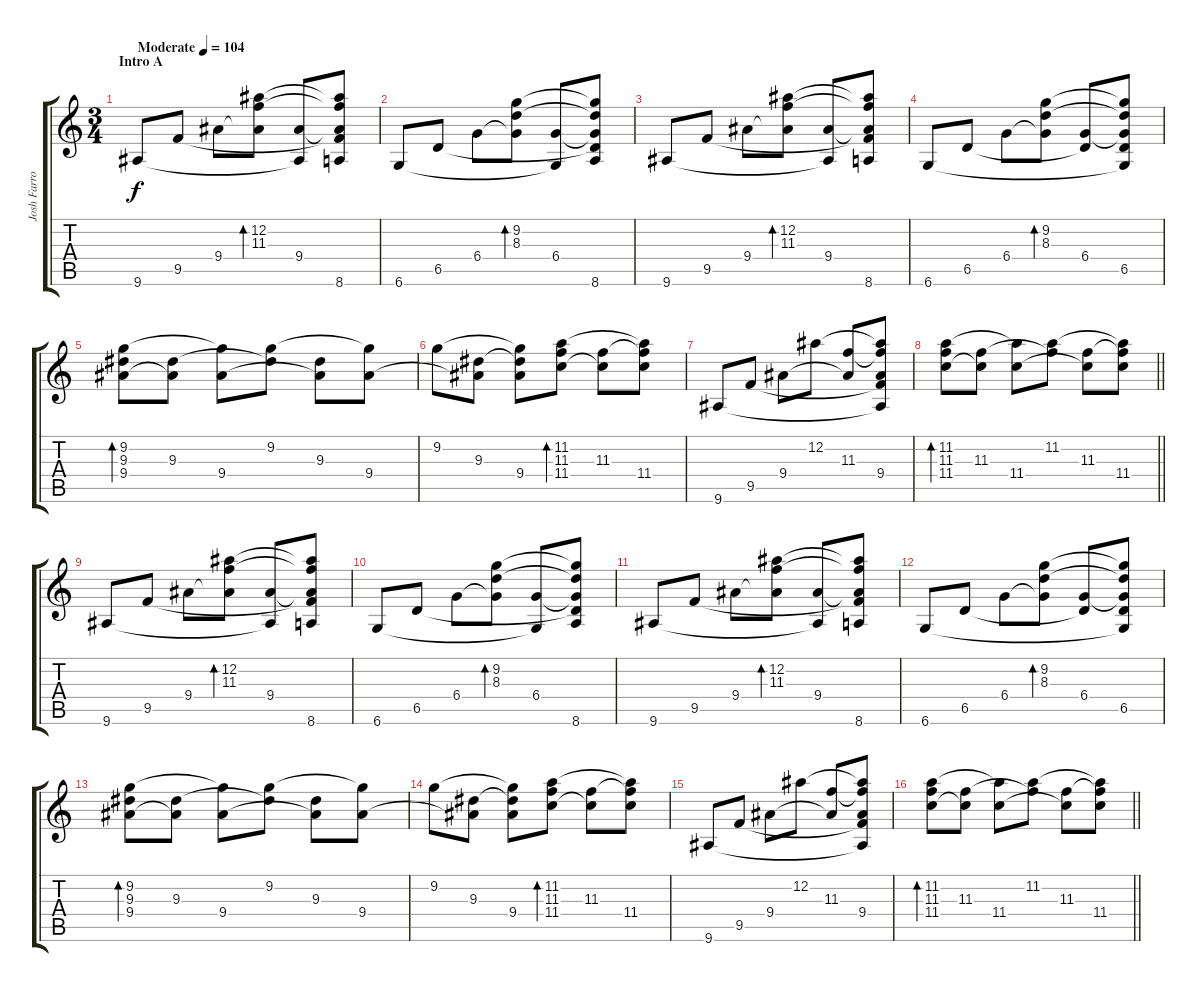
\track ("Josh Farro - Guitar" "Josh Farro") {instrument distortionguitar}
\staff {score tabs}
\tuning (Eb4 Bb3 Gb3 Db3 Ab2 Db2) {hide}
\ts (3 4)
\section ("" "Intro A")
\tempo (104 "Moderate")
\clef g2
\ks c
9.6.8{dy f instrument electricguitarjazz} 9.5.8 9.4.8 (12.2 11.3 9.4{t}).8{bd 120} (9.4 9.6{t}).8 (12.2{t} 11.3{t} 9.4{t} 9.5{t} 8.6).8 |
6.6.8 6.5.8 6.4.8 (9.2 8.3 6.4{t}).8{bd 120} (6.4 6.6{t}).8 (9.2{t} 8.3{t} 6.4{t} 6.5{t} 8.6).8 |
9.6.8 9.5.8 9.4.8 (12.2 11.3 9.4{t}).8{bd 120} (9.4 9.6{t}).8 (12.2{t} 11.3{t} 9.4{t} 9.5{t} 8.6).8 |
6.6.8 6.5.8 6.4.8 (9.2 8.3 6.4{t}).8{bd 120} (6.4 6.5{t}).8 (9.2{t} 8.3{t} 6.4{t} 6.5 6.6{t}).8 |
(9.2 9.3 9.4).8{bd 120} (9.3 9.4{t}).8 (9.2{t} 9.4).8 (9.2 9.3{t}).8 (9.3 9.4{t}).8 (9.2{t} 9.4).8 |
9.2.8 (9.3 9.4{t}).8 (9.2{t} 9.3{t} 9.4).8 (11.2 11.3 11.4).8{bd 120} (11.3 11.4{t}).8 (11.2{t} 11.3{t} 11.4).8 |
9.6.8 9.5.8 9.4.8 12.2.8 (11.3 9.4{t}).8 (12.2{t} 11.3{t} 9.4 9.5{t} 9.6{t}).8 |
\barLineRight lightlight
(11.2 11.3 11.4).8{bd 120} (11.3 11.4{t}).8 (11.2{t} 11.4).8 (11.2 11.3{t}).8 (11.3 11.4{t}).8 (11.2{t} 11.3{t} 11.4).8 |
9.6.8 9.5.8 9.4.8 (12.2 11.3 9.4{t}).8{bd 120} (9.4 9.6{t}).8 (12.2{t} 11.3{t} 9.4{t} 9.5{t} 8.6).8 |
6.6.8 6.5.8 6.4.8 (9.2 8.3 6.4{t}).8{bd 120} (6.4 6.6{t}).8 (9.2{t} 8.3{t} 6.4{t} 6.5{t} 8.6).8 |
9.6.8 9.5.8 9.4.8 (12.2 11.3 9.4{t}).8{bd 120} (9.4 9.6{t}).8 (12.2{t} 11.3{t} 9.4{t} 9.5{t} 8.6).8 |
6.6.8 6.5.8 6.4.8 (9.2 8.3 6.4{t}).8{bd 120} (6.4 6.5{t}).8 (9.2{t} 8.3{t} 6.4{t} 6.5 6.6{t}).8 |
(9.2 9.3 9.4).8{bd 120} (9.3 9.4{t}).8 (9.2{t} 9.4).8 (9.2 9.3{t}).8 (9.3 9.4{t}).8 (9.2{t} 9.4).8 |
9.2.8 (9.3 9.4{t}).8 (9.2{t} 9.3{t} 9.4).8 (11.2 11.3 11.4).8{bd 120} (11.3 11.4{t}).8 (11.2{t} 11.3{t} 11.4).8 |
9.6.8 9.5.8 9.4.8 12.2.8 (11.3 9.4{t}).8 (12.2{t} 11.3{t} 9.4 9.5{t} 9.6{t}).8 |
\barLineRight lightlight
(11.2 11.3 11.4).8{bd 120} (11.3 11.4{t}).8 (11.2{t} 11.4).8 (11.2 11.3{t}).8 (11.3 11.4{t}).8 (11.2{t} 11.3{t} 11.4).8
